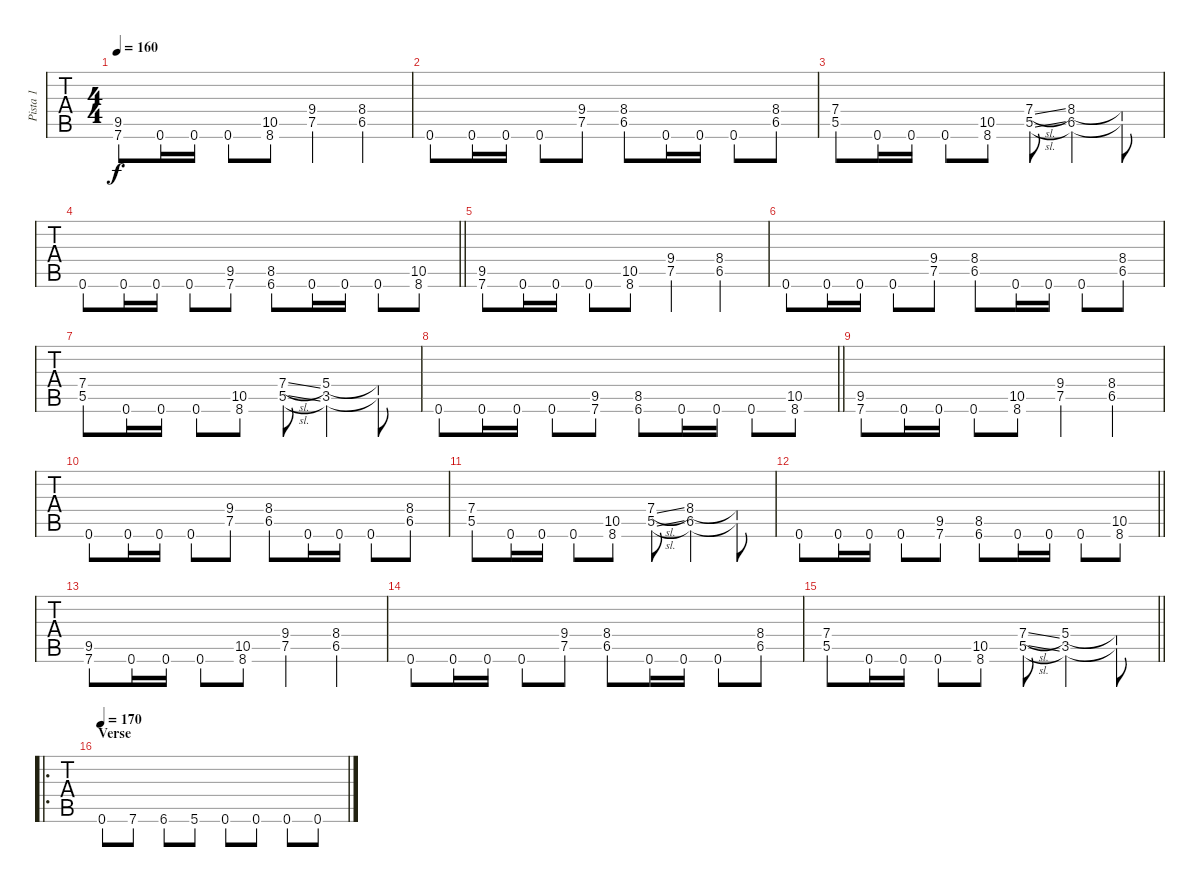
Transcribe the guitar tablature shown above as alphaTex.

\track ("Pista 1" "Pista 1") {instrument distortionguitar}
\staff {tabs}
\tuning (E4 B3 G3 D3 A2 E2) {hide}
\ts (4 4)
\tempo 160
\clef g2
\ks c
(9.5 7.6).8{dy f} 0.6.16 0.6.16 0.6.8 (10.5 8.6).8 (9.4 7.5).4 (8.4 6.5).4 |
0.6.8 0.6.16 0.6.16 0.6.8 (9.4 7.5).8 (8.4 6.5).8 0.6.16 0.6.16 0.6.8 (8.4 6.5).8 |
(7.4 5.5).8 0.6.16 0.6.16 0.6.8 (10.5 8.6).8 (7.4{sl} 5.5{sl}).8 (8.4 6.5).4 (8.4{t} 6.5{t}).8 |
\barLineRight lightlight
0.6.8 0.6.16 0.6.16 0.6.8 (9.5 7.6).8 (8.5 6.6).8 0.6.16 0.6.16 0.6.8 (10.5 8.6).8 |
(9.5 7.6).8 0.6.16 0.6.16 0.6.8 (10.5 8.6).8 (9.4 7.5).4 (8.4 6.5).4 |
0.6.8 0.6.16 0.6.16 0.6.8 (9.4 7.5).8 (8.4 6.5).8 0.6.16 0.6.16 0.6.8 (8.4 6.5).8 |
(7.4 5.5).8 0.6.16 0.6.16 0.6.8 (10.5 8.6).8 (7.4{sl} 5.5{sl}).8 (5.4 3.5).4 (5.4{t} 3.5{t}).8 |
\barLineRight lightlight
0.6.8 0.6.16 0.6.16 0.6.8 (9.5 7.6).8 (8.5 6.6).8 0.6.16 0.6.16 0.6.8 (10.5 8.6).8 |
(9.5 7.6).8 0.6.16 0.6.16 0.6.8 (10.5 8.6).8 (9.4 7.5).4 (8.4 6.5).4 |
0.6.8 0.6.16 0.6.16 0.6.8 (9.4 7.5).8 (8.4 6.5).8 0.6.16 0.6.16 0.6.8 (8.4 6.5).8 |
(7.4 5.5).8 0.6.16 0.6.16 0.6.8 (10.5 8.6).8 (7.4{sl} 5.5{sl}).8 (8.4 6.5).4 (8.4{t} 6.5{t}).8 |
\barLineRight lightlight
0.6.8 0.6.16 0.6.16 0.6.8 (9.5 7.6).8 (8.5 6.6).8 0.6.16 0.6.16 0.6.8 (10.5 8.6).8 |
(9.5 7.6).8 0.6.16 0.6.16 0.6.8 (10.5 8.6).8 (9.4 7.5).4 (8.4 6.5).4 |
0.6.8 0.6.16 0.6.16 0.6.8 (9.4 7.5).8 (8.4 6.5).8 0.6.16 0.6.16 0.6.8 (8.4 6.5).8 |
\barLineRight lightlight
(7.4 5.5).8 0.6.16 0.6.16 0.6.8 (10.5 8.6).8 (7.4{sl} 5.5{sl}).8 (5.4 3.5).4 (5.4{t} 3.5{t}).8 |
\ro
\section ("" "Verse")
\tempo 170
0.6.8 7.6.8 6.6.8 5.6.8 0.6.8 0.6.8 0.6.8 0.6.8
